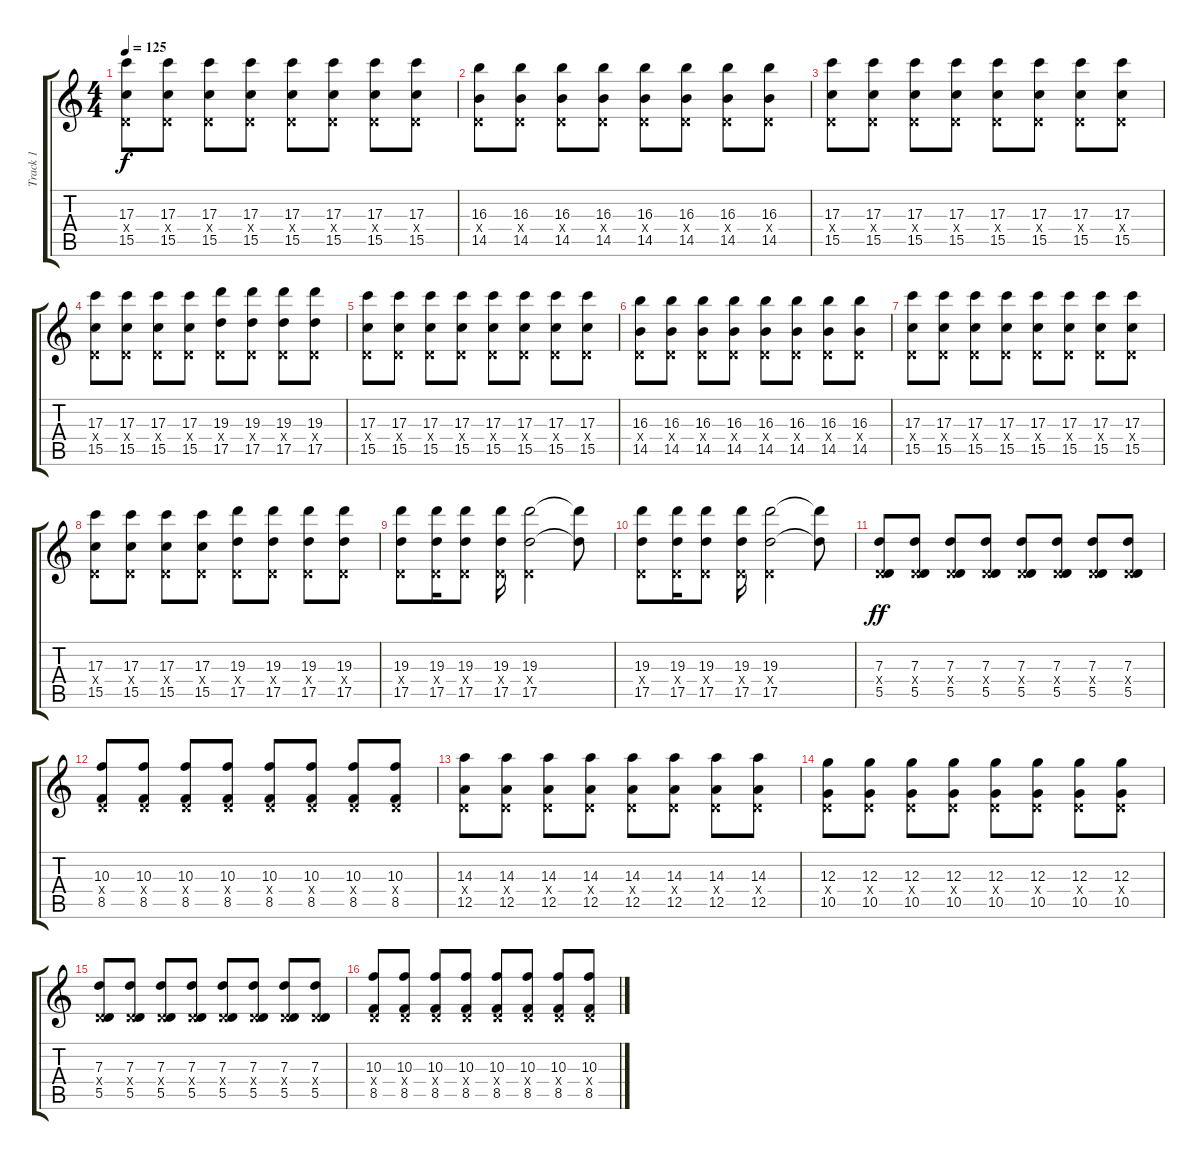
\track ("Track 1" "Track 1") {instrument distortionguitar}
\staff {score tabs}
\tuning (E4 B3 G3 D3 A2 D2) {hide}
\ts (4 4)
\tempo 125
\clef g2
\ks c
(17.3 0.4{x} 15.5).8{dy f} (17.3 0.4{x} 15.5).8 (17.3 0.4{x} 15.5).8 (17.3 0.4{x} 15.5).8 (17.3 0.4{x} 15.5).8 (17.3 0.4{x} 15.5).8 (17.3 0.4{x} 15.5).8 (17.3 0.4{x} 15.5).8 |
(16.3 0.4{x} 14.5).8 (16.3 0.4{x} 14.5).8 (16.3 0.4{x} 14.5).8 (16.3 0.4{x} 14.5).8 (16.3 0.4{x} 14.5).8 (16.3 0.4{x} 14.5).8 (16.3 0.4{x} 14.5).8 (16.3 0.4{x} 14.5).8 |
(17.3 0.4{x} 15.5).8 (17.3 0.4{x} 15.5).8 (17.3 0.4{x} 15.5).8 (17.3 0.4{x} 15.5).8 (17.3 0.4{x} 15.5).8 (17.3 0.4{x} 15.5).8 (17.3 0.4{x} 15.5).8 (17.3 0.4{x} 15.5).8 |
(17.3 0.4{x} 15.5).8 (17.3 0.4{x} 15.5).8 (17.3 0.4{x} 15.5).8 (17.3 0.4{x} 15.5).8 (19.3 0.4{x} 17.5).8 (19.3 0.4{x} 17.5).8 (19.3 0.4{x} 17.5).8 (19.3 0.4{x} 17.5).8 |
(17.3 0.4{x} 15.5).8 (17.3 0.4{x} 15.5).8 (17.3 0.4{x} 15.5).8 (17.3 0.4{x} 15.5).8 (17.3 0.4{x} 15.5).8 (17.3 0.4{x} 15.5).8 (17.3 0.4{x} 15.5).8 (17.3 0.4{x} 15.5).8 |
(16.3 0.4{x} 14.5).8 (16.3 0.4{x} 14.5).8 (16.3 0.4{x} 14.5).8 (16.3 0.4{x} 14.5).8 (16.3 0.4{x} 14.5).8 (16.3 0.4{x} 14.5).8 (16.3 0.4{x} 14.5).8 (16.3 0.4{x} 14.5).8 |
(17.3 0.4{x} 15.5).8 (17.3 0.4{x} 15.5).8 (17.3 0.4{x} 15.5).8 (17.3 0.4{x} 15.5).8 (17.3 0.4{x} 15.5).8 (17.3 0.4{x} 15.5).8 (17.3 0.4{x} 15.5).8 (17.3 0.4{x} 15.5).8 |
(17.3 0.4{x} 15.5).8 (17.3 0.4{x} 15.5).8 (17.3 0.4{x} 15.5).8 (17.3 0.4{x} 15.5).8 (19.3 0.4{x} 17.5).8 (19.3 0.4{x} 17.5).8 (19.3 0.4{x} 17.5).8 (19.3 0.4{x} 17.5).8 |
(19.3 0.4{x} 17.5).8 (19.3 0.4{x} 17.5).16 (19.3 0.4{x} 17.5).8 (19.3 0.4{x} 17.5).16 (19.3 0.4{x} 17.5).2 (19.3{t} 17.5{t}).8 |
(19.3 0.4{x} 17.5).8 (19.3 0.4{x} 17.5).16 (19.3 0.4{x} 17.5).8 (19.3 0.4{x} 17.5).16 (19.3 0.4{x} 17.5).2 (19.3{t} 17.5{t}).8 |
(7.3 0.4{x} 5.5).8{dy ff} (7.3 0.4{x} 5.5).8 (7.3 0.4{x} 5.5).8 (7.3 0.4{x} 5.5).8 (7.3 0.4{x} 5.5).8 (7.3 0.4{x} 5.5).8 (7.3 0.4{x} 5.5).8 (7.3 0.4{x} 5.5).8 |
(10.3 0.4{x} 8.5).8 (10.3 0.4{x} 8.5).8 (10.3 0.4{x} 8.5).8 (10.3 0.4{x} 8.5).8 (10.3 0.4{x} 8.5).8 (10.3 0.4{x} 8.5).8 (10.3 0.4{x} 8.5).8 (10.3 0.4{x} 8.5).8 |
(14.3 0.4{x} 12.5).8 (14.3 0.4{x} 12.5).8 (14.3 0.4{x} 12.5).8 (14.3 0.4{x} 12.5).8 (14.3 0.4{x} 12.5).8 (14.3 0.4{x} 12.5).8 (14.3 0.4{x} 12.5).8 (14.3 0.4{x} 12.5).8 |
(12.3 0.4{x} 10.5).8 (12.3 0.4{x} 10.5).8 (12.3 0.4{x} 10.5).8 (12.3 0.4{x} 10.5).8 (12.3 0.4{x} 10.5).8 (12.3 0.4{x} 10.5).8 (12.3 0.4{x} 10.5).8 (12.3 0.4{x} 10.5).8 |
(7.3 0.4{x} 5.5).8 (7.3 0.4{x} 5.5).8 (7.3 0.4{x} 5.5).8 (7.3 0.4{x} 5.5).8 (7.3 0.4{x} 5.5).8 (7.3 0.4{x} 5.5).8 (7.3 0.4{x} 5.5).8 (7.3 0.4{x} 5.5).8 |
(10.3 0.4{x} 8.5).8 (10.3 0.4{x} 8.5).8 (10.3 0.4{x} 8.5).8 (10.3 0.4{x} 8.5).8 (10.3 0.4{x} 8.5).8 (10.3 0.4{x} 8.5).8 (10.3 0.4{x} 8.5).8 (10.3 0.4{x} 8.5).8
